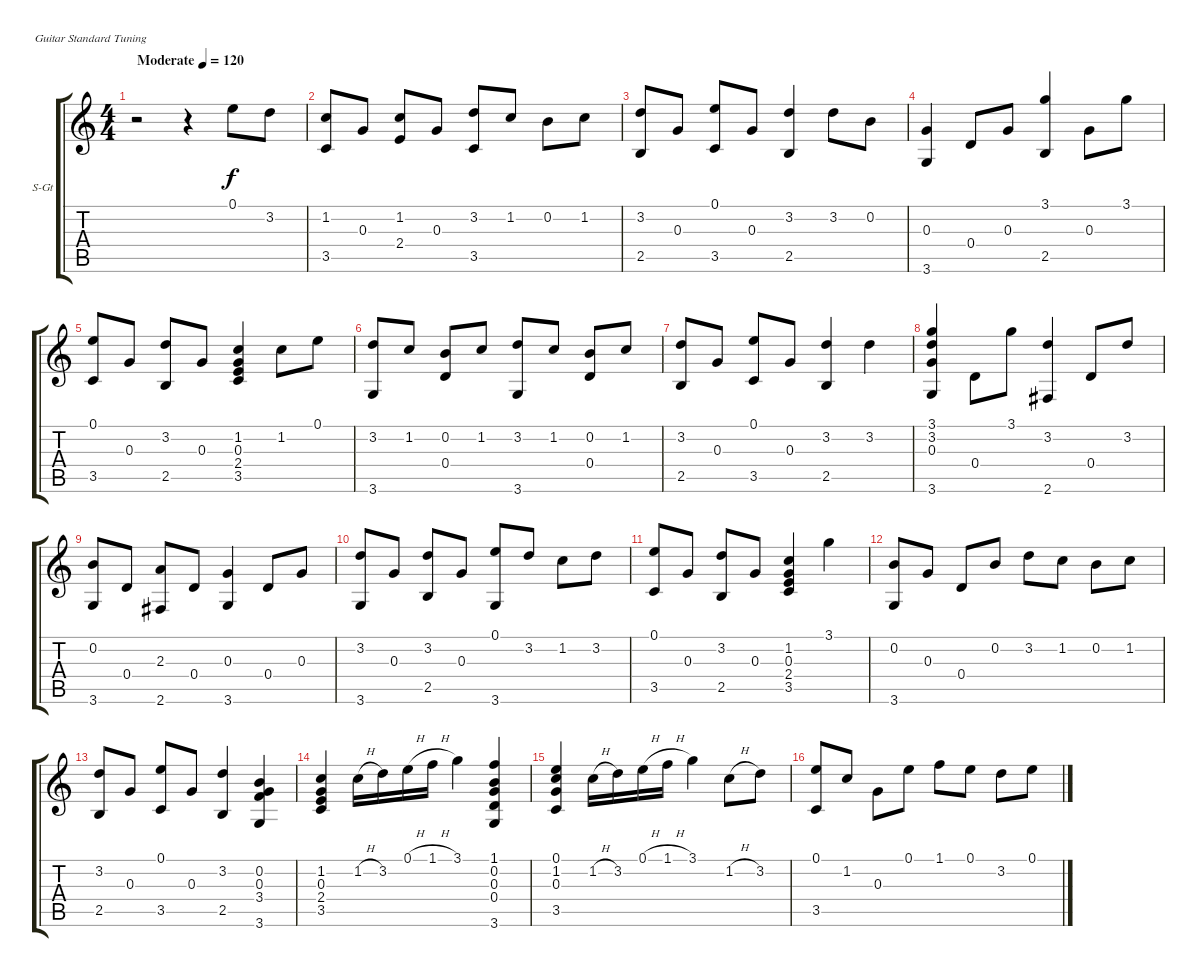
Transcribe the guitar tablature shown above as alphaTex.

\bracketExtendMode groupsimilarinstruments
\firstSystemTrackNameOrientation horizontal
\otherSystemsTrackNameOrientation horizontal
\track ("Track 1" "S-Gt") {instrument acousticguitarsteel}
\staff {score tabs}
\tuning (E4 B3 G3 D3 A2 E2)
\ts (4 4)
\beaming (8 2 2 2 2)
\tempo (120 "Moderate")
\clef g2
\ks c
r.2{dy f instrument acousticguitarsteel} r.4 0.1.8 3.2.8 |
(1.2 3.5).8 0.3.8 (1.2 2.4).8 0.3.8 (3.2 3.5).8 1.2.8 0.2.8 1.2.8 |
(3.2 2.5).8 0.3.8 (0.1 3.5).8 0.3.8 (3.2 2.5).4 3.2.8 0.2.8 |
(0.3 3.6).4 0.4.8 0.3.8 (3.1 2.5).4 0.3.8 3.1.8 |
(0.1 3.5).8 0.3.8 (3.2 2.5).8 0.3.8 (1.2 0.3 2.4 3.5).4 1.2.8 0.1.8 |
(3.2 3.6).8 1.2.8 (0.2 0.4).8 1.2.8 (3.2 3.6).8 1.2.8 (0.2 0.4).8 1.2.8 |
(3.2 2.5).8 0.3.8 (0.1 3.5).8 0.3.8 (3.2 2.5).4 3.2.4 |
(3.1 3.2 0.3 3.6).4 0.4.8 3.1.8 (3.2 2.6).4 0.4.8 3.2.8 |
(0.2 3.6).8 0.4.8 (2.3 2.6).8 0.4.8 (0.3 3.6).4 0.4.8 0.3.8 |
(3.2 3.6).8 0.3.8 (3.2 2.5).8 0.3.8 (0.1 3.6).8 3.2.8 1.2.8 3.2.8 |
(0.1 3.5).8 0.3.8 (3.2 2.5).8 0.3.8 (1.2 0.3 2.4 3.5).4 3.1.4 |
(0.2 3.6).8 0.3.8 0.4.8 0.2.8 3.2.8 1.2.8 0.2.8 1.2.8 |
(3.2 2.5).8 0.3.8 (0.1 3.5).8 0.3.8 (3.2 2.5).4 (0.2 0.3 3.4 3.6).4 |
(1.2 0.3 2.4 3.5).4 1.2{h}.16 3.2.16 0.1{h}.16 1.1{h}.16 3.1.4 (1.1 0.2 0.3 0.4 3.6).4 |
(0.1 1.2 0.3 3.5).4 1.2{h}.16 3.2.16 0.1{h}.16 1.1{h}.16 3.1.4 1.2{h}.8 3.2.8 |
(0.1 3.5).8 1.2.8 0.3.8 0.1.8 1.1.8 0.1.8 3.2.8 0.1.8
